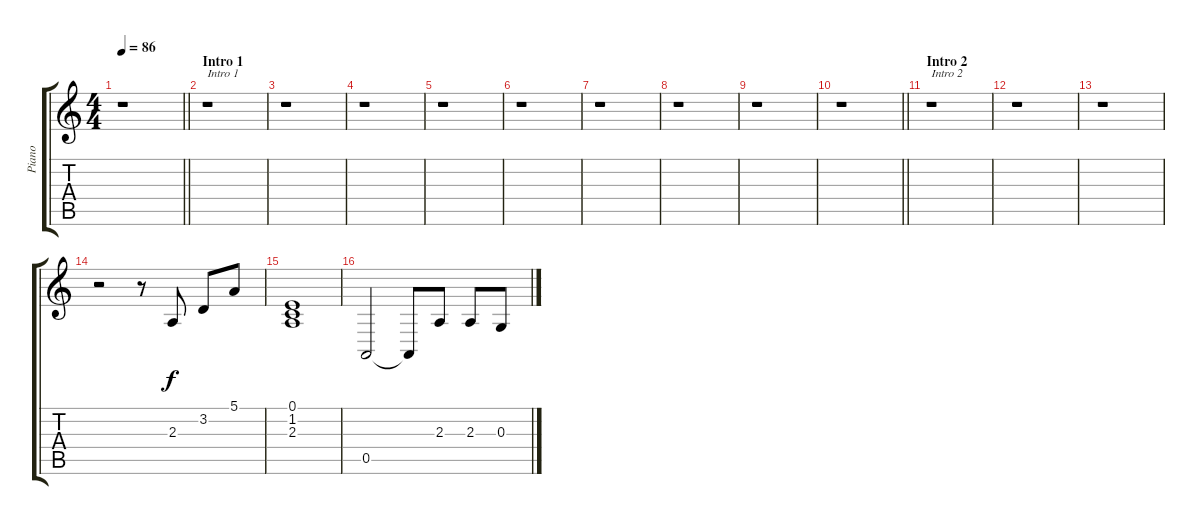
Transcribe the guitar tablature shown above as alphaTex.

\track ("Piano" "Piano") {instrument acousticgrandpiano}
\staff {score tabs}
\tuning (E4 B3 G3 D3 A2 E2) {hide}
\ts (4 4)
\tempo 86
\clef g2
\barLineRight lightlight
\ks c
r.1{dy f instrument acousticgrandpiano} |
\section ("" "Intro 1")
r.1{txt "Intro 1"} |
r.1 |
r.1 |
r.1 |
r.1 |
r.1 |
r.1 |
r.1 |
\barLineRight lightlight
r.1 |
\section ("" "Intro 2")
r.1{txt "Intro 2"} |
r.1 |
r.1 |
r.2 r.8 2.3.8 3.2.8 5.1.8 |
(0.1 1.2 2.3).1 |
0.5.2 0.5{t}.8 2.3.8 2.3.8 0.3.8
